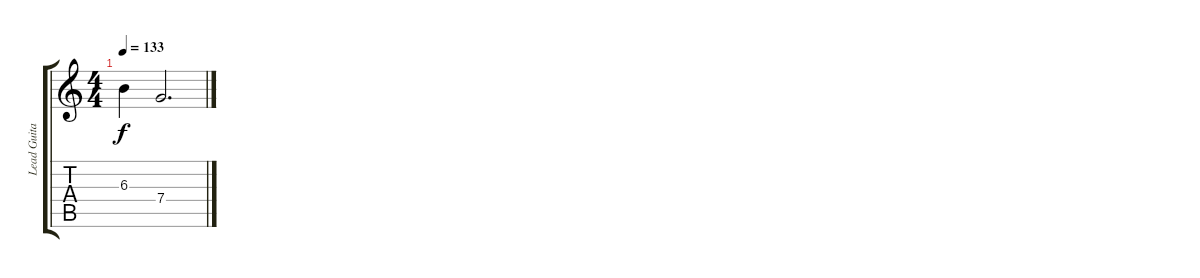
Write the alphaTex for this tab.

\track ("Lead Guitar (Delay)" "Lead Guita") {instrument electricguitarjazz}
\staff {score tabs}
\tuning (D4 A3 F3 C3 G2 C2) {hide}
\ts (4 4)
\tempo 133
\clef g2
\ks c
6.3{t}.4{dy f} 7.4.2{d}
